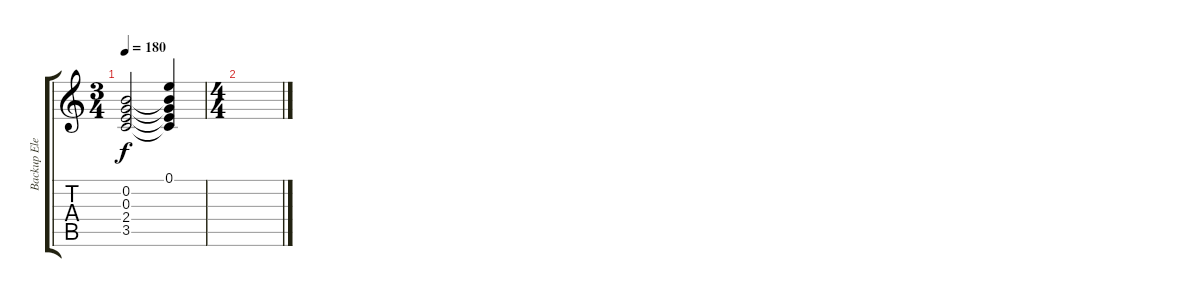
\track ("Backup Electric Guitar" "Backup Ele") {instrument distortionguitar}
\staff {score tabs}
\tuning (E4 B3 G3 D3 A2 E2) {hide}
\ts (3 4)
\tempo 180
\clef g2
\ks c
(0.2 0.3 2.4 3.5).2{dy f} (0.1{t} 0.2{t} 0.3{t} 2.4{t} 3.5{t}).4 |
\ts (4 4)
